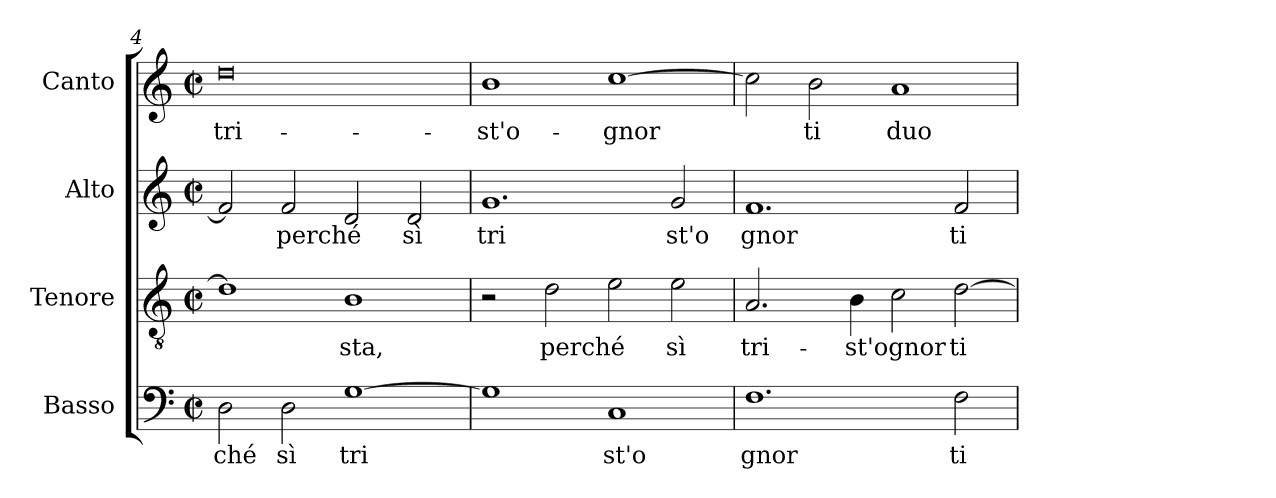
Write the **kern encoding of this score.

**kern	**text	**kern	**text	**kern	**text	**kern	**text
*part4	*part4	*part3	*part3	*part2	*part2	*part1	*part1
*staff4	*staff4	*staff3	*staff3	*staff2	*staff2	*staff1	*staff1
*I"Basso	*	*I"Tenore	*	*I"Alto	*	*I"Canto	*
*clefF4	*	*clefGv2	*	*clefG2	*	*clefG2	*
*M2/2	*	*M2/2	*	*M2/2	*	*M2/2	*
*met(c|)	*	*met(c|)	*	*met(c|)	*	*met(c|)	*
=4	=4	=4	=4	=4	=4	=4	=4
!	!LO:LY:b:cj	!	!	!	!	!	!LO:LY:b:cj
2D\	ché	1d]	.	2f/]	.	0dd	tri-
!	!LO:LY:b:cj	!	!	!	!LO:LY:b	!	!
2D\	sì	.	.	2f/	perché	.	.
!	!LO:LY:b:cj	!	!LO:LY:b:cj	!	!	!	!
[>1G	tri	1B	-sta,	2d/	.	.	.
!	!	!	!	!	!LO:LY:b:cj	!	!
.	.	.	.	2d/	sì	.	.
=5	=5	=5	=5	=5	=5	=5	=5
!	!	!	!	!	!LO:LY:b:cj	!	!LO:LY:b:cj
1G]	.	2r	.	1.g	tri	1b	-st'o-
!	!	!	!LO:LY:b	!	!	!	!
.	.	2d\	perché	.	.	.	.
!	!LO:LY:b:cj	!	!	!	!	!	!LO:LY:b
1C	st'o	2e\	.	.	.	[>1cc	-gnor
!	!	!	!LO:LY:b:cj	!	!LO:LY:b:cj	!	!
.	.	2e\	sì	2g/	st'o	.	.
=6	=6	=6	=6	=6	=6	=6	=6
!	!LO:LY:b:cj	!	!LO:LY:b:cj	!	!LO:LY:b:cj	!	!
1.F	gnor	2.A/	tri-	1.f	gnor	2cc\]	.
!	!	!	!	!	!	!	!LO:LY:b:cj
.	.	.	.	.	.	2b\	ti
!	!	!	!LO:LY:b	!	!	!	!
.	.	4B\	-st'ognor	.	.	.	.
!	!	!	!	!	!	!	!LO:LY:b:cj
.	.	2c\	.	.	.	1a	duo-
!	!LO:LY:b:cj	!	!LO:LY:b:cj	!	!LO:LY:b:cj	!	!
2F\	ti	[>2d\	ti	2f/	ti	.	.
=	=	=	=	=	=	=	=
*-	*-	*-	*-	*-	*-	*-	*-
